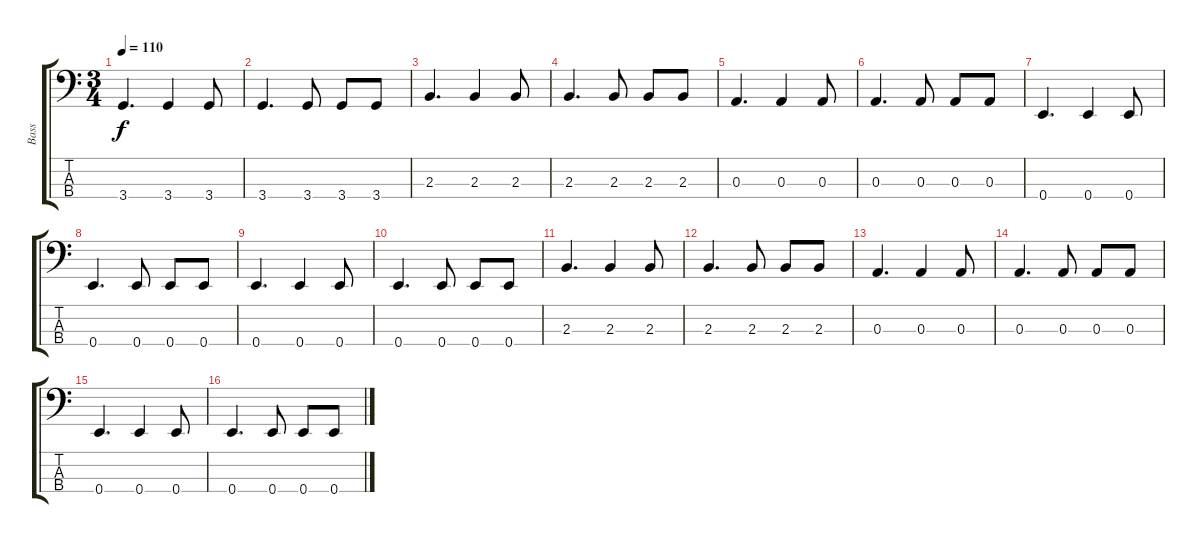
\track ("Bass" "Bass") {instrument electricbasspick}
\staff {score tabs}
\tuning (G2 D2 A1 E1) {hide}
\ts (3 4)
\tempo 110
\clef f4
\ks c
3.4.4{d dy f} 3.4.4 3.4.8 |
3.4.4{d} 3.4.8 3.4.8 3.4.8 |
2.3.4{d} 2.3.4 2.3.8 |
2.3.4{d} 2.3.8 2.3.8 2.3.8 |
0.3.4{d} 0.3.4 0.3.8 |
0.3.4{d} 0.3.8 0.3.8 0.3.8 |
0.4.4{d} 0.4.4 0.4.8 |
0.4.4{d} 0.4.8 0.4.8 0.4.8 |
0.4.4{d} 0.4.4 0.4.8 |
0.4.4{d} 0.4.8 0.4.8 0.4.8 |
2.3.4{d} 2.3.4 2.3.8 |
2.3.4{d} 2.3.8 2.3.8 2.3.8 |
0.3.4{d} 0.3.4 0.3.8 |
0.3.4{d} 0.3.8 0.3.8 0.3.8 |
0.4.4{d} 0.4.4 0.4.8 |
0.4.4{d} 0.4.8 0.4.8 0.4.8
